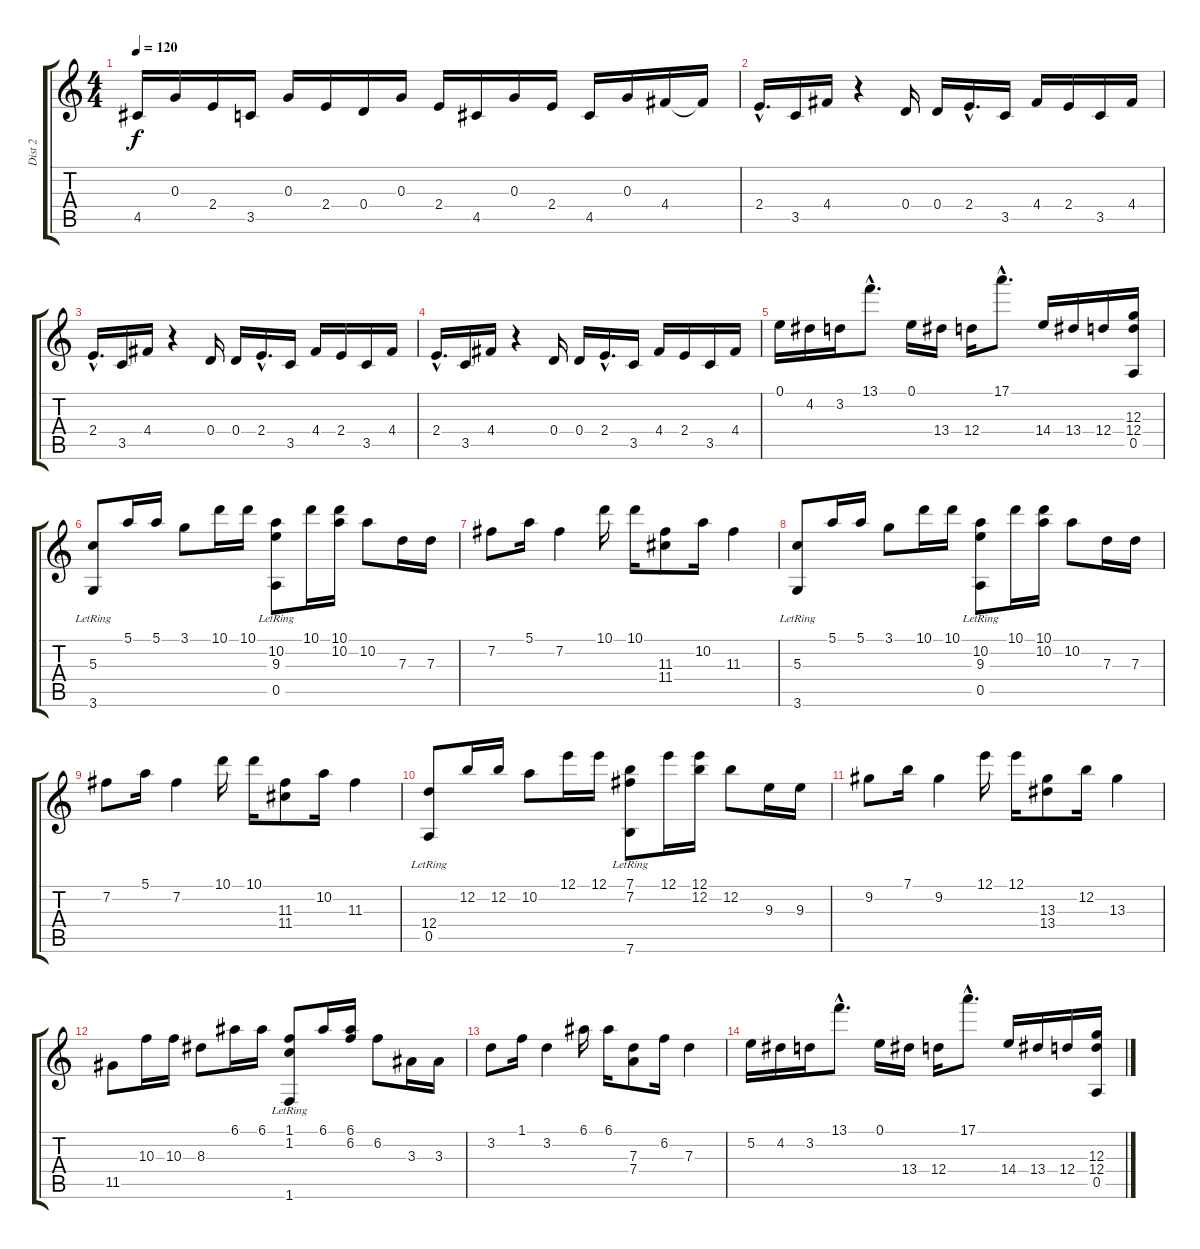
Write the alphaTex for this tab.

\track ("Dist 2" "Dist 2") {instrument distortionguitar}
\staff {score tabs}
\tuning (E4 B3 G3 D3 A2 E2) {hide}
\ts (4 4)
\tempo 120
\clef g2
\ks c
4.5.16{dy f} 0.3.16 2.4.16 3.5.16 0.3.16 2.4.16 0.4.16 0.3.16 2.4.16 4.5.16 0.3.16 2.4.16 4.5.16 0.3.16 4.4.16 4.4{t}.16 |
2.4{hac}.16{d} 3.5.16 4.4.16 r.4 0.4.16 0.4.16 2.4{hac}.16{d} 3.5.16 4.4.16 2.4.16 3.5.16 4.4.16 |
2.4{hac}.16{d} 3.5.16 4.4.16 r.4 0.4.16 0.4.16 2.4{hac}.16{d} 3.5.16 4.4.16 2.4.16 3.5.16 4.4.16 |
2.4{hac}.16{d} 3.5.16 4.4.16 r.4 0.4.16 0.4.16 2.4{hac}.16{d} 3.5.16 4.4.16 2.4.16 3.5.16 4.4.16 |
0.1.16 4.2.16 3.2.16 13.1{hac}.8{d} 0.1.16 13.4.16 12.4.16 17.1{hac}.8{d} 14.4.16 13.4.16 12.4.16 (12.3 12.4 0.5).16 |
(5.3 3.6{lr}).8 5.1.16 5.1.16 3.1.8 10.1.16 10.1.16 (10.2 9.3 0.5{lr}).8 10.1.16 (10.1 10.2).16 10.2.8 7.3.16 7.3.16 |
7.2.8 5.1.16 7.2.4 10.1.16 10.1.16 (11.3 11.4).8 10.2.16 11.3.4 |
(5.3 3.6{lr}).8 5.1.16 5.1.16 3.1.8 10.1.16 10.1.16 (10.2 9.3 0.5{lr}).8 10.1.16 (10.1 10.2).16 10.2.8 7.3.16 7.3.16 |
7.2.8 5.1.16 7.2.4 10.1.16 10.1.16 (11.3 11.4).8 10.2.16 11.3.4 |
(12.4 0.5{lr}).8 12.2.16 12.2.16 10.2.8 12.1.16 12.1.16 (7.1 7.2 7.6{lr}).8 12.1.16 (12.1 12.2).16 12.2.8 9.3.16 9.3.16 |
9.2.8 7.1.16 9.2.4 12.1.16 12.1.16 (13.3 13.4).8 12.2.16 13.3.4 |
11.5.8 10.3.16 10.3.16 8.3.8 6.1.16 6.1.16 (1.1 1.2 1.6{lr}).8 6.1.16 (6.1 6.2).16 6.2.8 3.3.16 3.3.16 |
3.2.8 1.1.16 3.2.4 6.1.16 6.1.16 (7.3 7.4).8 6.2.16 7.3.4 |
5.2.16 4.2.16 3.2.16 13.1{hac}.8{d} 0.1.16 13.4.16 12.4.16 17.1{hac}.8{d} 14.4.16 13.4.16 12.4.16 (12.3 12.4 0.5).16
